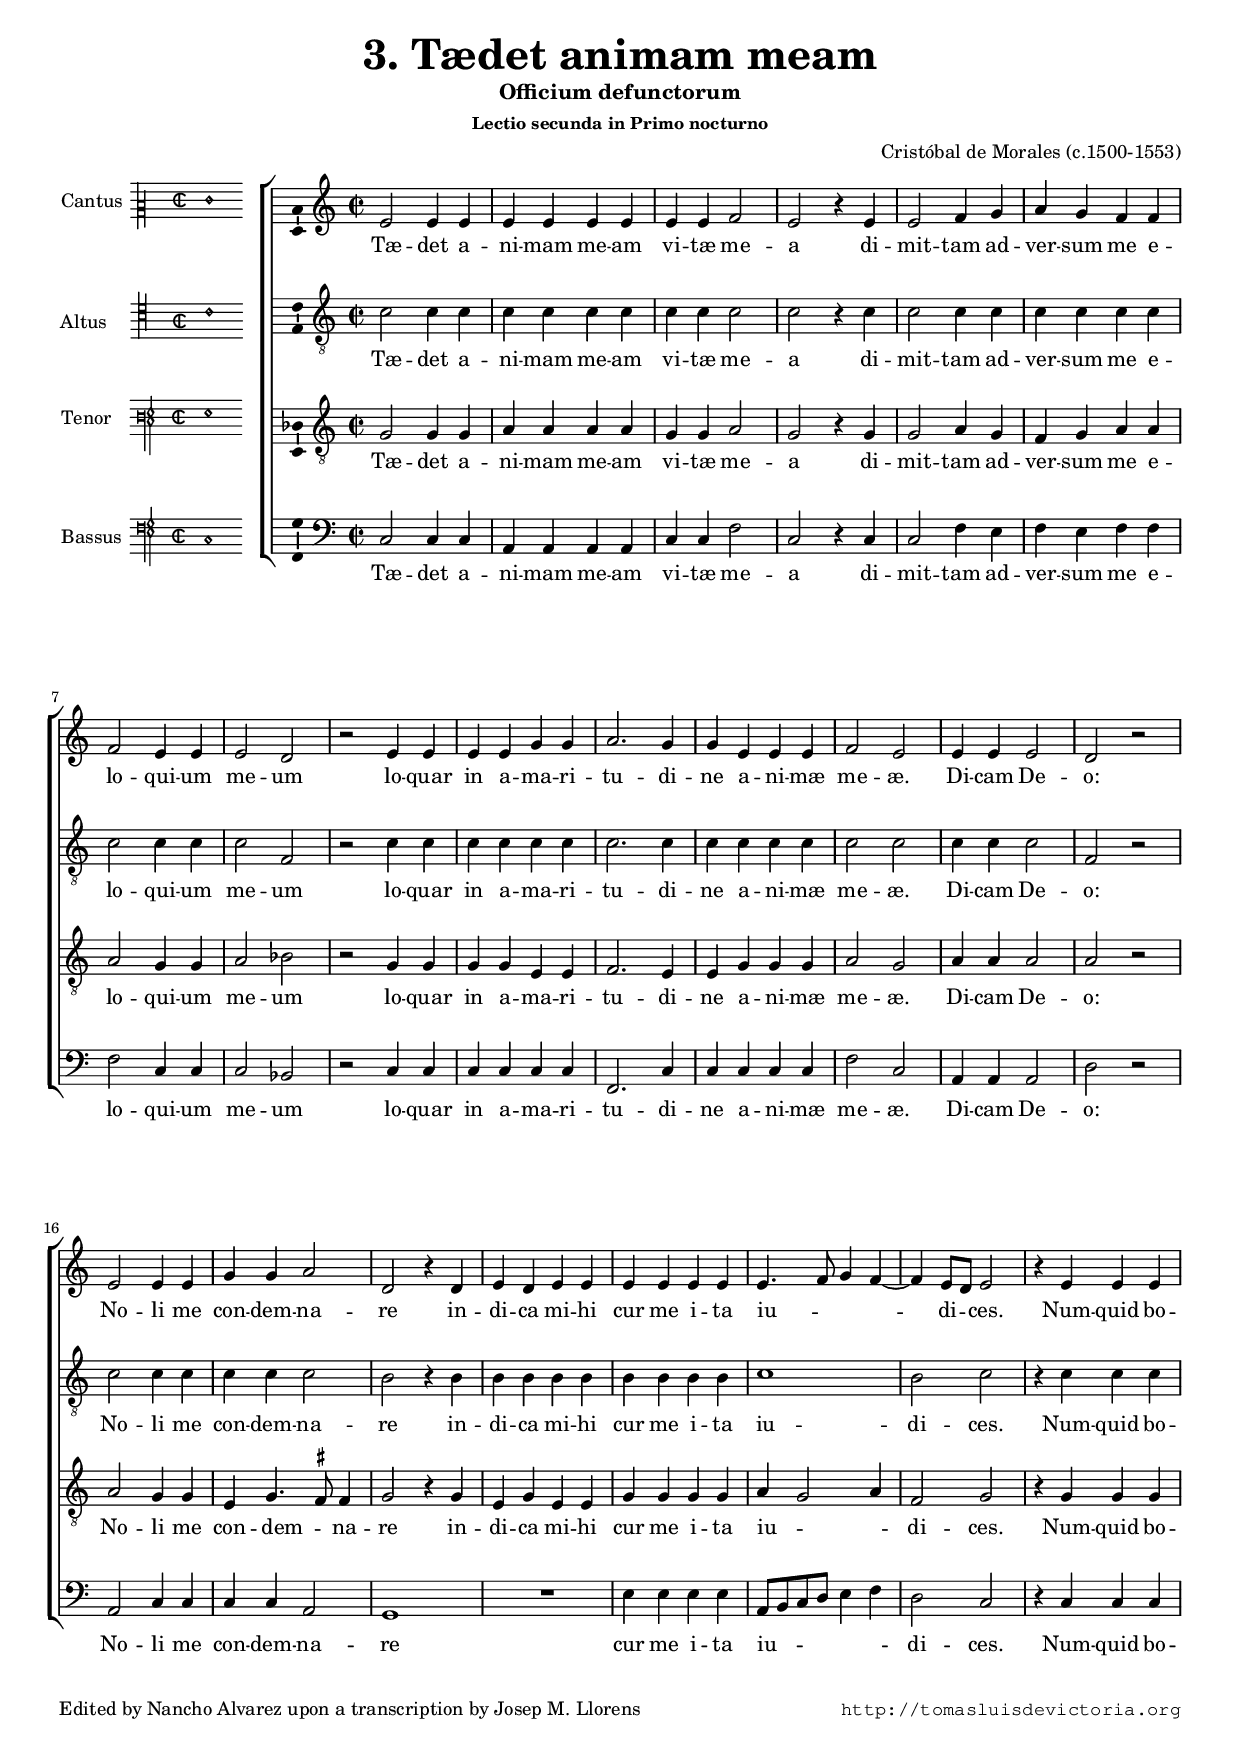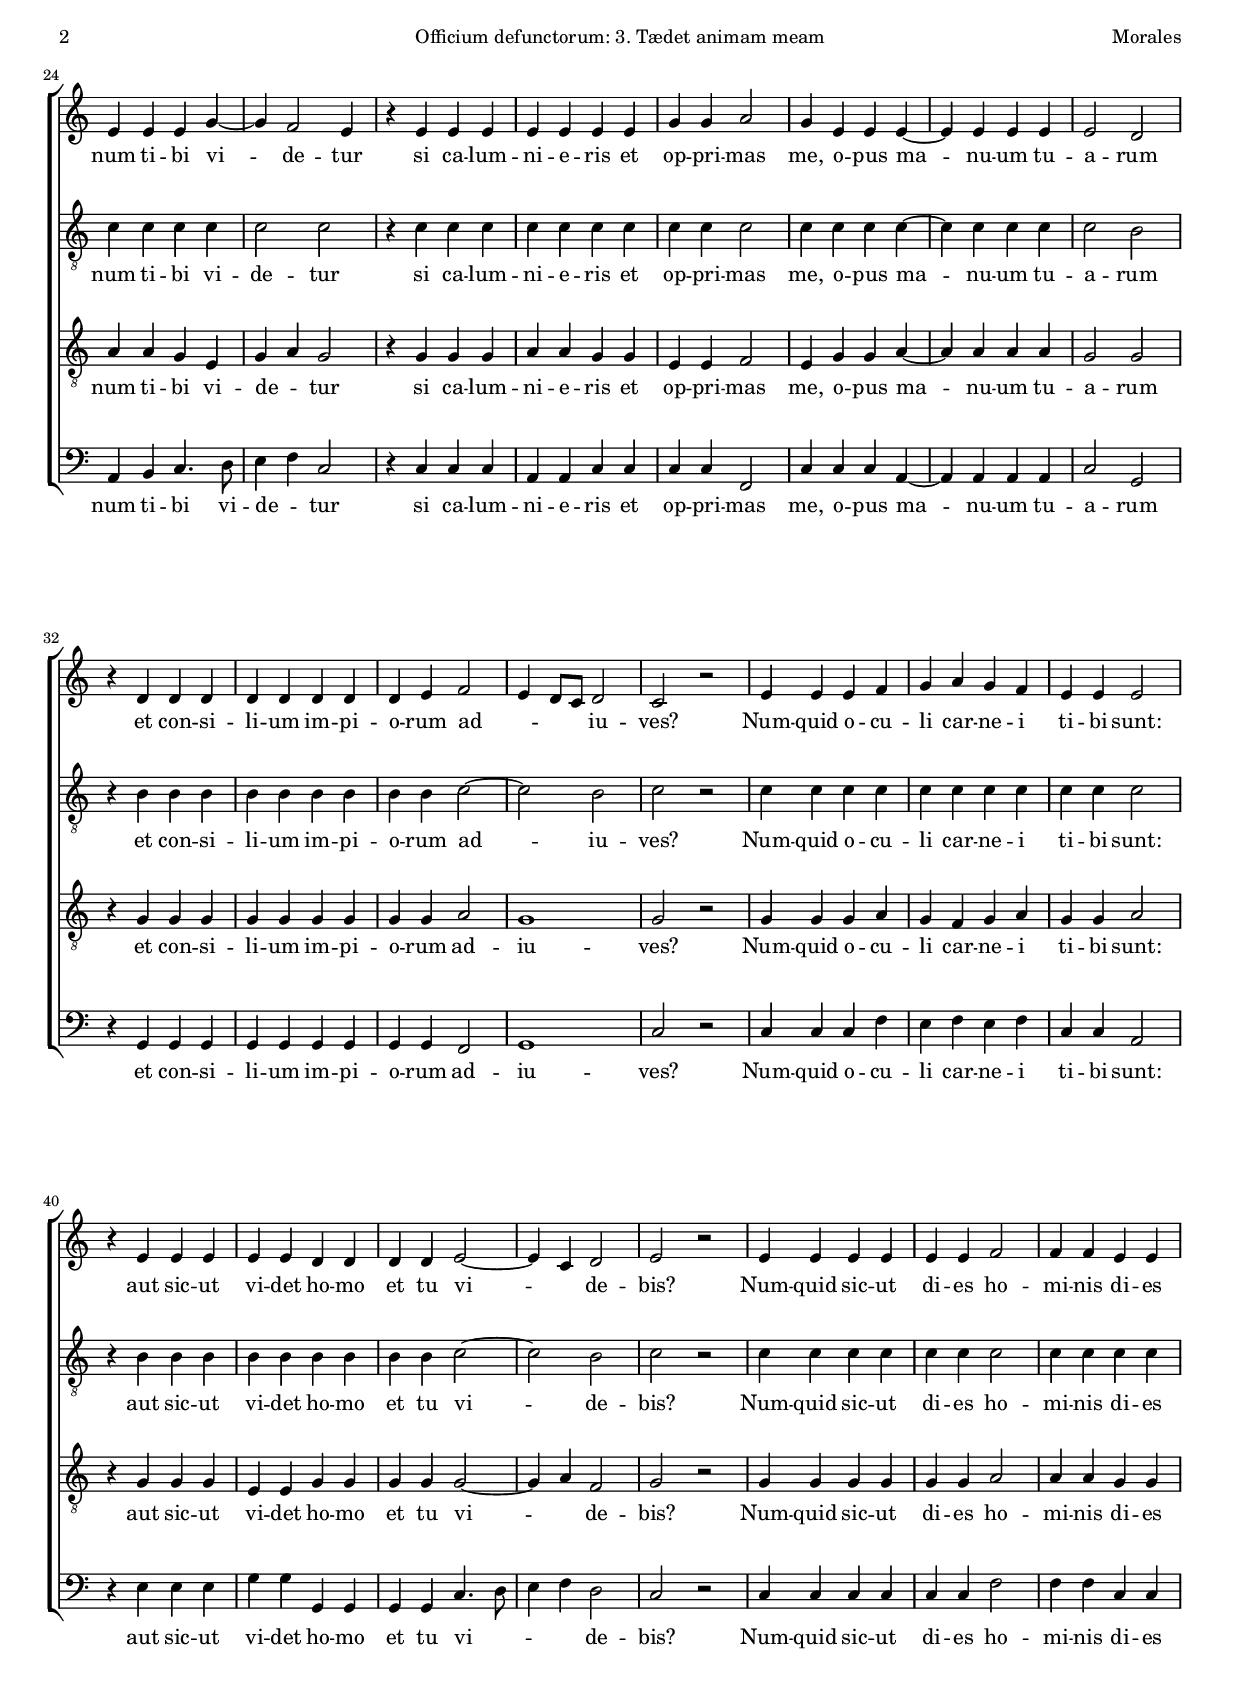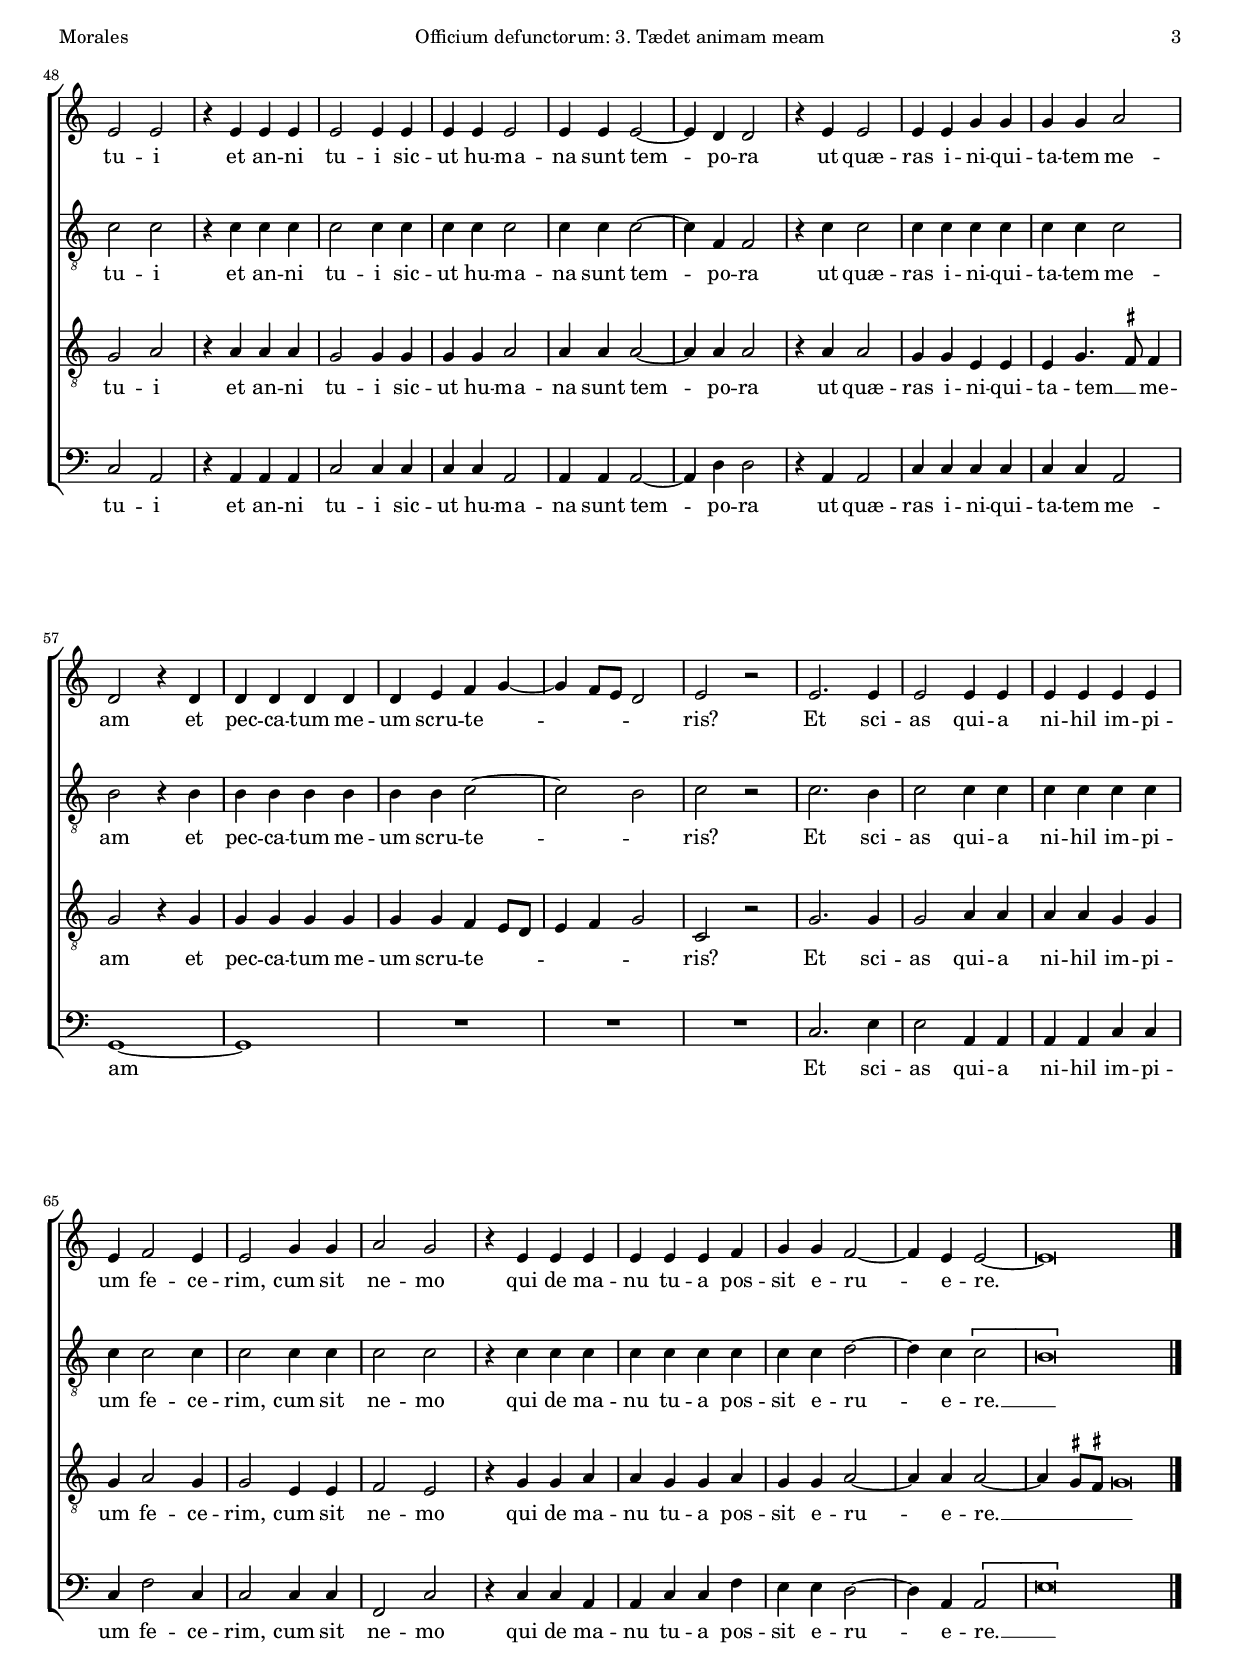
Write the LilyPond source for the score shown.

\version "2.22.0"

#(set-default-paper-size "a4")
#(set-global-staff-size 16.4)
#(ly:set-option 'point-and-click #f)
%mobile -s15.5 -i3.2

italicas=\override LyricText.font-shape = #'italic
rectas=\override LyricText.font-shape = #'upright
ss=\once \set suggestAccidentals = ##t
incipitwidth = 19
mtempo={\tempo 4 = 110}
mtempob={\tempo 4 = 55}
mt=#(define-music-function (offset) (number?) ; move lyric text
      #{ \once \override LyricText.X-offset = -$offset #})

htitle="Officium defunctorum: 3. Tædet animam meam"
hcomposer="Morales"

\header {
	title=\markup{\fontsize #3 "3. Tædet animam meam"}
	subtitle="Officium defunctorum"
	subsubtitle=\markup{"Lectio secunda in Primo nocturno" \vspace #1 }
	composer="Cristóbal de Morales (c.1500-1553)"
        pdfauthor=\composer
	%opus="(-)"
	%poet=\markup{}
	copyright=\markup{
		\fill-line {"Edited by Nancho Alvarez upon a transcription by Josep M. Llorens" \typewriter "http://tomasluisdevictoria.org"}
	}
%	tagline=""
}

global={\key c \major \time 2/2 \skip 1*72
	\bar "|."
}


cantus=\relative c'{
	e2 e4 e
	e e e e
	e e f2
	e r4 e
	e2 f4 g
	a g f f
	f2 e4 e
	e2 d
	r2 e4 e
	e e g g
	a2. g4
	g e e e
	f2 e
	e4 e e2
	d2 r
	e2 e4 e
	g g a2
	d,2 r4 d
	e d e e 
	e e e e
	e4. f8 g4 f ~
	f e8 d e2
	r4 e e e
	e e e g ~
	g f2 e4
	r4 e e e
	e e e e 
	g g a2
	g4 e e e ~
	e e e e
	e2 d
	r4 d d d 
	d d d d 
	d e f2
	e4 d8 c d2 
	c2 r
	e4 e e f
	g a g f
	e e e2
	r4 e e e 
	e e d d 
	d d e2 ~
	e4 c d2
	e2 r
	e4 e e e 
	e e f2
	f4 f e e
	e2 e
	r4 e e e 
	e2 e4 e
	e e e2
	e4 e e2 ~
	e4 d d2
	r4 e e2
	e4 e g g
	g g a2
	d,2 r4 d
	d d d d
	d e f g ~
	g f8 e d2
	e2 r
	e2. e4 
	e2 e4 e
	e4 e e e
	e f2 e4
	e2 g4 g
	a2 g
	r4 e e e
	e e e f 
	g g f2 ~
	f4 e e2 ~
	e\breve*1/2
}

altus=\relative c'{
	c2 c4 c
	c c c c
	c c c2
	c2 r4 c
	c2 c4 c
	c c c c
	c2 c4 c
	c2 f,
	r2 c'4 c
	c c c c
	c2. c4
	c c c c
	c2 c
	c4 c c2
	f,2 r
	c'2 c4 c
	c c c2
	b2 r4 b
	b b b b
	b b b b
	c1
	b2 c
	r4 c c c
	c c c c
	c2 c
	r4 c c c
	c c c c
	c c c2
	c4 c c c ~
	c4 c c c
	c2 b
	r4 b b b
	b b b b 
	b b c2 ~
	c b
	c2 r
	c4 c c c
	c c c c
	c c c2
	r4 b b b
	b b b b
	b b c2 ~
	c b
	c2 r
	c4 c c c
	c c c2
	c4 c c c 
	c2 c
	r4 c c c
	c2 c4 c
	c c c2
	c4 c c2 ~
	c4 f, f2
	r4 c' c2
	c4 c c c
	c c c2
	b r4 b
	b b b b 
	b b c2 ~
	c b
	c2 r
	c2. b4
	c2 c4 c
	c4 c c c
	c c2 c4
	c2 c4 c
	c2 c
	r4 c c c
	c c c c 
	c c d2 ~
	d4 c \[c2
	b\breve*1/2\]
}

tenor=\relative c'{
	g2 g4 g
	a a a a
	g g a2
	g r4 g
	g2 a4 g
	f g a a
	a2 g4 g
	a2 bes
	r2 g4 g
	g g e e
	f2. e4
	e g g g
	a2 g
	a4 a a2
	a2 r
	a2 g4 g
	e g4. \ss fis8 fis4
	g2 r4 g
	e g e e
	g g g g
	a4 g2 a4
	f2 g
	r4 g g g
	a a g e
	g a g2
	r4 g g g
	a a g g
	e e f2
	e4 g g a ~
	a a a a
	g2 g
	r4 g g g
	g g g g 
	g g a2
	g1
	g2 r
	g4 g g a
	g f g a
	g g a2
	r4 g g g
	e e g g
	g g g2 ~
	g4 a f2
	g2 r
	g4 g g g 
	g g a2
	a4 a g g
	g2 a
	r4 a a a
	g2 g4 g
	g g a2
	a4 a a2 ~
	a4 a a2
	r4 a a2
	g4 g e e
	e g4. \ss fis8 fis4
	g2 r4 g
	g g g g
	g g f e8 d 
	e4 f g2
	c,2 r
	g'2. g4
	g2 a4 a
	a4 a g g
	g a2 g4
	g2 e4 e
	f2 e
	r4 g g a
	a g g a
	g g a2 ~
	a4 a a2 ~
	a4 \ss gis8 \ss fis \mtempob gis\breve*1/4
}

bassus=\relative c{
	c2 c4 c
	a a a a
	c c f2
	c r4 c
	c2 f4 e
	f e f f
	f2 c4 c
	c2 bes
	r2 c4 c
	c c c c
	f,2. c'4
	c c c c
	f2 c
	a4 a a2
	d2 r
	a2 c4 c
	c c a2
	g1
	R1
	e'4 e e e
	a,8 b c d e4 f
	d2 c
	r4 c c c
	a b c4. d8 % a a c4. d8 ?
	e4 f c2
	r4 c c c
	a a c c
	c c f,2
	c'4 c c a ~
	a4 a a a
	c2 g
	r4 g g g 
	g g g g 
	g g f2
	g1
	c2 r
	c4 c c f
	e f e f
	c c a2
	r4 e' e e
	g g g, g
	g g c4. d8
	e4 f d2
	c r
	c4 c c c
	c c f2
	f4 f c c
	c2 a
	r4 a a a 
	c2 c4 c
	c c a2
	a4 a a2 ~
	a4 d d2
	r4 a a2
	c4 c c c
	c c a2
	g1 ~
	g
	R1*3
	c2. e4
	e2 a,4 a
	a4 a c c
	c f2 c4
	c2 c4 c
	f,2 c'
	r4 c c a
	a c c f
	e e d2 ~
	d4 a \[a2
	e'\breve*1/2\]
	
}

textocantus=\lyricmode{
Tæ -- det a -- ni -- mam me -- am vi -- tæ me -- a
di -- mit -- tam ad -- ver -- sum me e -- lo -- qui -- um me -- um
lo -- quar in a -- ma -- ri -- tu -- di -- ne a -- ni -- mæ me -- æ.
Di -- cam De -- o:
No -- li me con -- dem -- na -- re
in -- di -- ca mi -- hi cur me i -- ta iu -- _ _ _ \mt #.3 di -- _ ces.
Num -- quid bo -- num ti -- bi vi -- de -- tur
si ca -- lum -- ni -- e -- ris
et op -- pri -- mas me,
o -- pus ma -- nu -- um tu -- a -- rum
et con -- si -- li -- um im -- pi -- o -- rum ad -- _ _ _ iu -- ves?
Num -- quid o -- cu -- li car -- ne -- i ti -- bi sunt:
aut sic -- ut vi -- det ho -- mo
et tu vi -- _ de -- bis?
Num -- quid sic -- ut di -- es ho -- mi -- nis di -- es tu -- i
et an -- ni tu -- i sic -- ut hu -- ma -- na sunt tem -- po -- ra
ut quæ -- ras i -- ni -- qui -- ta -- tem me -- am
et pec -- ca -- tum me -- um scru -- te -- _ _ _ _ ris?
Et sci -- as qui -- a ni -- hil im -- pi -- um fe -- ce -- rim,
cum sit ne -- mo
qui de ma -- nu tu -- a pos -- sit e -- ru -- e -- re.
}

textoaltus=\lyricmode{
Tæ -- det a -- ni -- mam me -- am vi -- tæ me -- a
di -- mit -- tam ad -- ver -- sum me e -- lo -- qui -- um me -- um
lo -- quar in a -- ma -- ri -- tu -- di -- ne a -- ni -- mæ me -- æ.
Di -- cam De -- o:
No -- li me con -- dem -- na -- re
in -- di -- ca mi -- hi cur me i -- ta iu -- di -- ces.
Num -- quid bo -- num ti -- bi vi -- de -- tur
si ca -- lum -- ni -- e -- ris
et op -- pri -- mas me,
o -- pus ma -- nu -- um tu -- a -- rum
et con -- si -- li -- um im -- pi -- o -- rum ad -- iu -- ves?
Num -- quid o -- cu -- li car -- ne -- i ti -- bi sunt:
aut sic -- ut vi -- det ho -- mo
et tu vi -- de -- bis?
Num -- quid sic -- ut di -- es ho -- mi -- nis di -- es tu -- i
et an -- ni tu -- i sic -- ut hu -- ma -- na sunt tem -- po -- ra
ut quæ -- ras i -- ni -- qui -- ta -- tem me -- am
et pec -- ca -- tum me -- um scru -- te -- _ ris?
Et sci -- as qui -- a ni -- hil im -- pi -- um fe -- ce -- rim,
cum sit ne -- mo
qui de ma -- nu tu -- a pos -- sit e -- ru -- e -- re. __ _

}

textotenor=\lyricmode{
Tæ -- det a -- ni -- mam me -- am vi -- tæ me -- a
di -- mit -- tam ad -- ver -- sum me e -- lo -- qui -- um me -- um
lo -- quar in a -- ma -- ri -- tu -- di -- ne a -- ni -- mæ me -- æ.
Di -- cam De -- o:
No -- li me con -- \mt #.5 dem -- _ na -- re
in -- di -- ca mi -- hi cur me i -- ta iu -- _ _ di -- ces.
Num -- quid bo -- num ti -- bi vi -- de -- _ tur
si ca -- lum -- ni -- e -- ris
et op -- pri -- mas me,
o -- pus ma -- nu -- um tu -- a -- rum
et con -- si -- li -- um im -- pi -- o -- rum ad -- iu -- ves?
Num -- quid o -- cu -- li car -- ne -- i ti -- bi sunt:
aut sic -- ut vi -- det ho -- mo
et tu vi -- _ de -- bis?
Num -- quid sic -- ut di -- es ho -- mi -- nis di -- es tu -- i
et an -- ni tu -- i sic -- ut hu -- ma -- na sunt tem -- po -- ra
ut quæ -- ras i -- ni -- qui -- ta -- tem __ _ me -- am
et pec -- ca -- tum me -- um scru -- te -- _ _ _ _ _ ris?
Et sci -- as qui -- a ni -- hil im -- pi -- um fe -- ce -- rim,
cum sit ne -- mo
qui de ma -- nu tu -- a pos -- sit e -- ru -- e -- re. __ _ _ _ 
}

textobassus=\lyricmode{
Tæ -- det a -- ni -- mam me -- am vi -- tæ me -- a
di -- mit -- tam ad -- ver -- sum me e -- lo -- qui -- um me -- um
lo -- quar in a -- ma -- ri -- tu -- di -- ne a -- ni -- mæ me -- æ.
Di -- cam De -- o:
No -- li me con -- dem -- na -- re
cur me i -- ta iu -- _ _ _ _ _ di -- ces.
Num -- quid bo -- num ti -- bi vi -- de -- _ tur
si ca -- lum -- ni -- e -- ris
et op -- pri -- mas me,
o -- pus ma -- nu -- um tu -- a -- rum
et con -- si -- li -- um im -- pi -- o -- rum ad -- iu -- ves?
Num -- quid o -- cu -- li car -- ne -- i ti -- bi sunt:
aut sic -- ut vi -- det ho -- mo
et tu vi -- _ _ _ de -- bis?
Num -- quid sic -- ut di -- es ho -- mi -- nis di -- es tu -- i
et an -- ni tu -- i sic -- ut hu -- ma -- na sunt tem -- po -- ra
ut quæ -- ras i -- ni -- qui -- ta -- tem me -- am
Et sci -- as qui -- a ni -- hil im -- pi -- um fe -- ce -- rim,
cum sit ne -- mo
qui de ma -- nu tu -- a pos -- sit e -- ru -- e -- re. __ _
}


incipitcantus=\markup{
	\score{
		{ 
		\set Staff.instrumentName="Cantus "
		\override NoteHead.style = #'neomensural
		\override Staff.TimeSignature.style = #'neomensural
		\cadenzaOn 
		\clef "petrucci-c2"
		\key c \major
		\time 2/2
                e'1
		} 

	\layout { line-width=\incipitwidth indent = 0 }
	}
}

incipitaltus=\markup{
	\score{
		{ 
		\set Staff.instrumentName="Altus    "
		\override NoteHead.style = #'neomensural 
		\override Staff.TimeSignature.style = #'neomensural
		\cadenzaOn 
		\clef "petrucci-c4"
		\key c \major
		\time 2/2
                c'1
		} 
	\layout { line-width=\incipitwidth indent = 0 }
	}
}


incipittenor=\markup{
	\score{
		{ 
		\set Staff.instrumentName="Tenor   "
		\override NoteHead.style = #'neomensural 
		\override Staff.TimeSignature.style = #'neomensural
		\cadenzaOn 
		\clef "petrucci-f3"
		\key c \major
		\time 2/2
                g1
		} 
	\layout { line-width=\incipitwidth indent=0 }
	}
}

incipitbassus=\markup{
	\score{
		{ 
		\set Staff.instrumentName="Bassus "
		\override NoteHead.style = #'neomensural
		\override Staff.TimeSignature.style = #'neomensural
		\cadenzaOn 
		\clef "petrucci-f4"
		\key c \major
		\time 2/2
                c1
		} 
	\layout { line-width=\incipitwidth indent = 0 }
	}
}

%\layout {
%       \context {\Voice
%               \remove Ligature_bracket_engraver
%               \consists Mensural_ligature_engraver
%       }
%       line-width=\incipitwidth
%       indent = 0
%}

\score {\transpose c' c'{
\new ChoirStaff<<

	\new Staff <<\global
	\new Voice="v1" {
		\set Staff.instrumentName=\incipitcantus
		\clef "treble"
		\cantus }
	\new Lyrics \lyricsto "v1" {\textocantus }
	>>

	\new Staff <<\global
	\new Voice="v2" {
		\set Staff.instrumentName=\incipitaltus
		\clef "G_8"
		\altus }
	\new Lyrics \lyricsto "v2" {\textoaltus }
	>>
	
	\new Staff <<\global
	\new Voice="v3" {
		\set Staff.instrumentName=\incipittenor
		\clef "G_8"
		\tenor }
	\new Lyrics \lyricsto "v3" {\textotenor }
	>>

	\new Staff <<\global
	\new Voice="v4" {
		\set Staff.instrumentName=\incipitbassus
		\clef "bass"
		\bassus }
	\new Lyrics \lyricsto "v4" {\textobassus }
	>>
	
>>

	} % transpose

\layout{ 
	\context {\Lyrics 
		\override VerticalAxisGroup.staff-affinity = #UP
		\override VerticalAxisGroup.nonstaff-relatedstaff-spacing =
			#'((basic-distance . 0) (minimum-distance . 0) (padding . 1))
		\override LyricText.font-size = #1.2
		\override LyricHyphen.minimum-distance = #0.5
	}
	\context {\Score 
		tempoHideNote = ##t
		\override BarNumber.padding = #2 
	}
	\context {\Voice 
		%melismaBusyProperties = #'()
		%autoBeaming = ##f
	}
	\context {\Staff 
                %\RemoveEmptyStaves
                %\override VerticalAxisGroup.remove-first = ##t
		\override VerticalAxisGroup.staff-staff-spacing =
			#'((basic-distance . 11) (minimum-distance . 0) (padding . 1))
		\consists Ambitus_engraver 
		\override LigatureBracket.padding = #1
	}
}

%\midi { \mtempo }

}


\paper{
	evenHeaderMarkup=\markup  \fill-line { \fromproperty #'page:page-number-string \htitle \hcomposer }
	oddHeaderMarkup= \markup  \fill-line { \on-the-fly #not-first-page \hcomposer \on-the-fly #not-first-page \htitle \on-the-fly #not-first-page \fromproperty #'page:page-number-string }
	%system-count=20
	%page-count = 8
	systems-per-page = 3
	ragged-last-bottom = ##f
	indent=3.6\cm
	system-system-spacing =
	#'((basic-distance . 20) (minimum-distance . 0) (padding . 5))
	top-system-spacing = % header
	#'((basic-distance . 8) (minimum-distance . 0) (padding . 0))
	last-bottom-spacing = % footer
	#'((basic-distance . 12) (minimum-distance . 0) (padding . 0))
	markup-system-spacing.padding = #1.5
}
